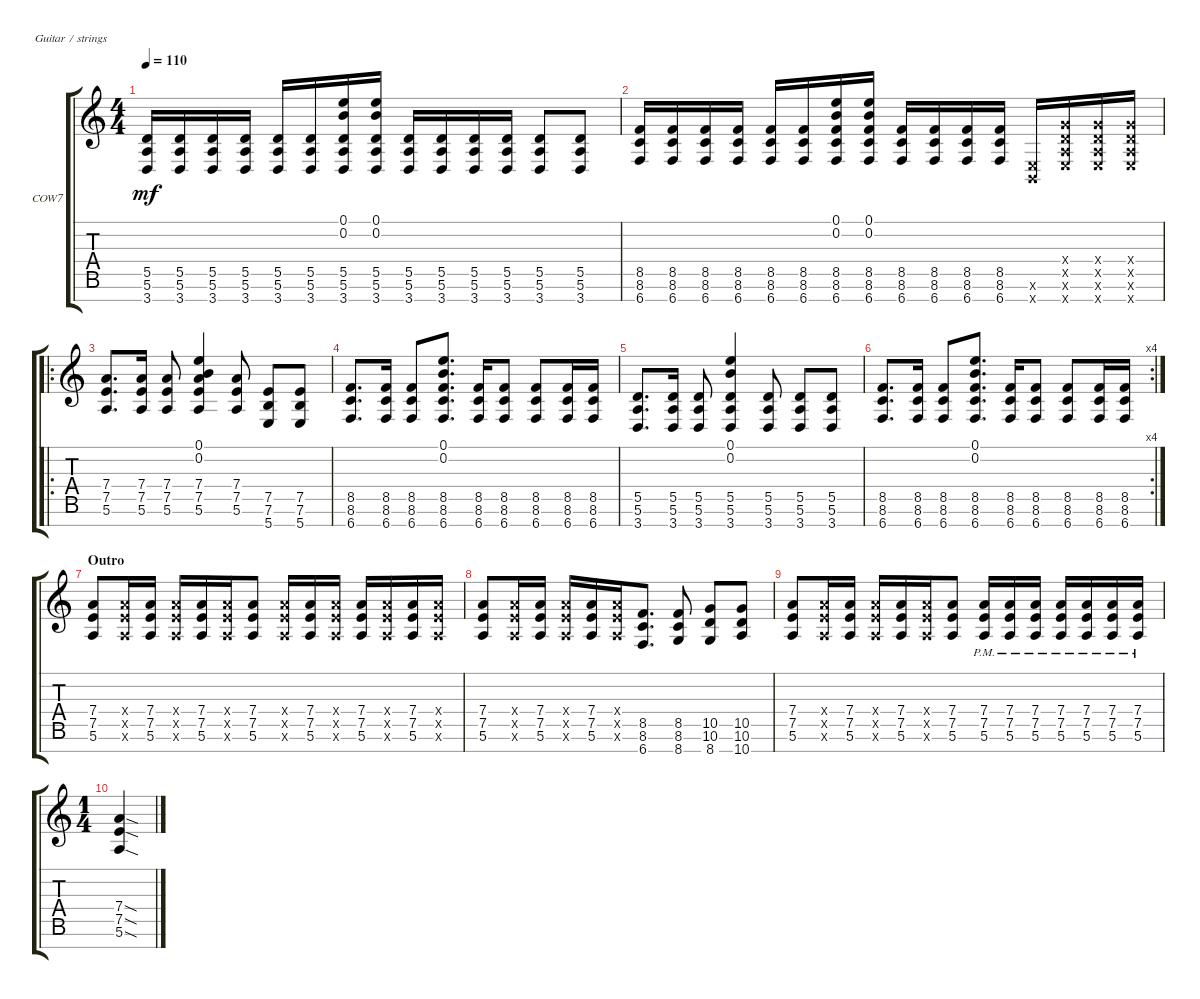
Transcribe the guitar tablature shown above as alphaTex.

\defaultSystemsLayout 4
\bracketExtendMode groupsimilarinstruments
\firstSystemTrackNameOrientation horizontal
\otherSystemsTrackNameOrientation horizontal
\track ("Christian Olde Wolbers" "COW7") {instrument distortionguitar}
\staff {score tabs}
\tuning (E4 B3 G3 D3 A2 E2 B1)
\ts (4 4)
\tempo 110
\clef g2
\ks c
(3.7 5.6 5.5).16{dy mf} (3.7 5.6 5.5).16 (3.7 5.6 5.5).16 (3.7 5.6 5.5).16 (3.7 5.6 5.5).16 (3.7 5.6 5.5).16 (3.7 5.6 5.5 0.1 0.2).16 (3.7 5.6 5.5 0.2 0.1).16 (3.7 5.6 5.5).16 (3.7 5.6 5.5).16 (3.7 5.6 5.5).16 (3.7 5.6 5.5).16 (3.7 5.6 5.5).8 (3.7 5.6 5.5).8 |
(6.7 8.6 8.5).16 (6.7 8.6 8.5).16 (6.7 8.6 8.5).16 (6.7 8.6 8.5).16 (6.7 8.6 8.5).16 (6.7 8.6 8.5).16 (6.7 8.6 8.5 0.2 0.1).16 (6.7 8.6 8.5 0.1 0.2).16 (6.7 8.6 8.5).16 (6.7 8.6 8.5).16 (6.7 8.6 8.5).16 (6.7 8.6 8.5).16 (0.7{x} 0.6{x}).16 (5.7{x} 5.6{x} 5.5{x} 5.4{x}).16 (5.7{x} 5.6{x} 5.5{x} 5.4{x}).16 (5.7{x} 5.6{x} 5.5{x} 5.4{x}).16 |
\ro
(5.6 7.5 7.4).8{d} (5.6 7.5 7.4).16 (5.6 7.5 7.4).8 (5.6 7.5 7.4 0.2 0.1).4 (5.6 7.5 7.4).8 (5.7 7.6 7.5).8 (5.7 7.6 7.5).8 |
(6.7 8.6 8.5).8{d} (6.7 8.6 8.5).16 (6.7 8.6 8.5).8 (6.7 8.6 8.5 0.2 0.1).8{d} (6.7 8.6 8.5).16 (6.7 8.6 8.5).8 (6.7 8.6 8.5).8 (6.7 8.6 8.5).16 (6.7 8.6 8.5).16 |
(3.7 5.6 5.5).8{d} (3.7 5.6 5.5).16 (3.7 5.6 5.5).8 (3.7 5.6 5.5 0.2 0.1).4 (3.7 5.6 5.5).8 (3.7 5.6 5.5).8 (3.7 5.6 5.5).8 |
\rc 4
(6.7 8.6 8.5).8{d} (6.7 8.6 8.5).16 (6.7 8.6 8.5).8 (6.7 8.6 8.5 0.2 0.1).8{d} (6.7 8.6 8.5).16 (6.7 8.6 8.5).8 (6.7 8.6 8.5).8 (6.7 8.6 8.5).16 (6.7 8.6 8.5).16 |
\section ("" "Outro")
\scale
0.509414 (5.6 7.5 7.4).8 (5.6{x} 7.5{x} 7.4{x}).16 (5.6 7.5 7.4).16 (5.6{x} 7.5{x} 7.4{x}).16 (5.6 7.5 7.4).16 (5.6{x} 7.5{x} 7.4{x}).16 (5.6 7.5 7.4).8 (5.6{x} 7.5{x} 7.4{x}).16 (5.6 7.5 7.4).16 (5.6{x} 7.5{x} 7.4{x}).16 (5.6 7.5 7.4).16 (5.6{x} 7.5{x} 7.4{x}).16 (5.6 7.5 7.4).16 (5.6{x} 7.5{x} 7.4{x}).16 |
\scale
0.490544 (5.6 7.5 7.4).8 (5.6{x} 7.5{x} 7.4{x}).16 (5.6 7.5 7.4).16 (5.6{x} 7.5{x} 7.4{x}).16 (5.6 7.5 7.4).16 (5.6{x} 7.5{x} 7.4{x}).16 (8.5 6.7 8.6).8{d} (8.7 8.6 8.5).8 (8.7 10.6 10.5).8 (10.7 10.6 10.5).8 |
\scale
0.519519 (5.6 7.5 7.4).8 (5.6{x} 7.5{x} 7.4{x}).16 (5.6 7.5 7.4).16 (5.6{x} 7.5{x} 7.4{x}).16 (5.6 7.5 7.4).16 (5.6{x} 7.5{x} 7.4{x}).16 (5.6 7.5 7.4).8 (5.6{pm} 7.5{pm} 7.4{pm}).16 (5.6{pm} 7.5{pm} 7.4{pm}).16 (5.6{pm} 7.5{pm} 7.4{pm}).16 (5.6{pm} 7.5{pm} 7.4{pm}).16 (5.6{pm} 7.5{pm} 7.4{pm}).16 (5.6{pm} 7.5{pm} 7.4{pm}).16 (5.6{pm} 7.5{pm} 7.4{pm}).16 |
\ts (1 4)
\scale
0.480853 (5.6{sod} 7.5{sod} 7.4{sod}).4
